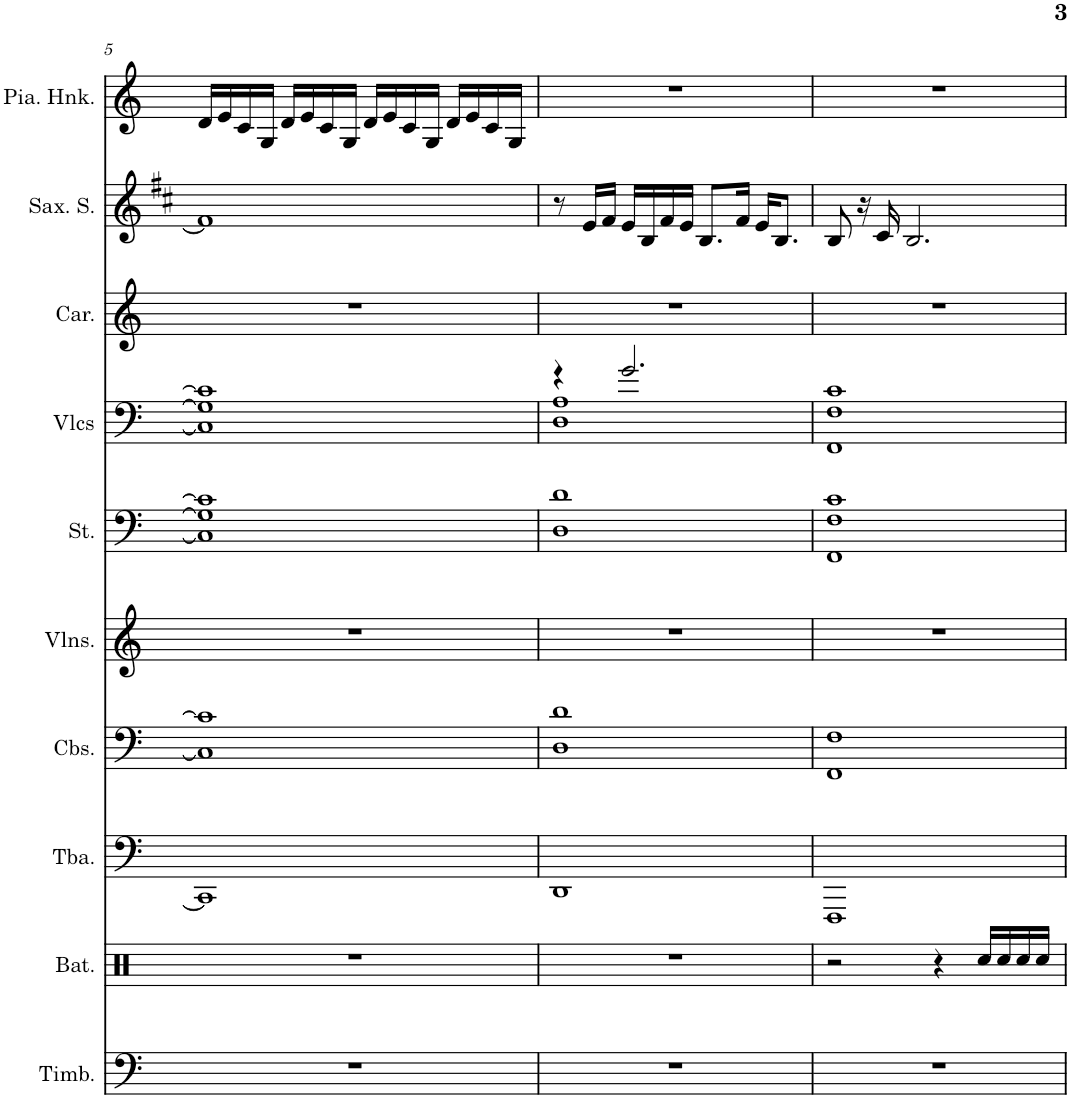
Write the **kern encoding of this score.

**kern	**kern	**kern	**kern	**kern	**kern	**kern	**kern	**kern	**kern
*part10	*part9	*part8	*part7	*part6	*part5	*part4	*part3	*part2	*part1
*staff10	*staff9	*staff8	*staff7	*staff6	*staff5	*staff4	*staff3	*staff2	*staff1
*I"Timbales	*I"Batterie	*I"Tuba	*I"Contrebasses	*I"Violons	*I"Cordes	*I"Violoncelles	*I"Carillon	*I"Saxophone Soprano	*I"Piano Honky Tonk
*I'Timb.	*I'Bat.	*I'Tba.	*I'Cbs.	*I'Vlns.	*	*I'Vlcs	*I'Car.	*I'Sax. S.	*I'Pia. Hnk.
!!LO:PB:g=z
*clefF4	*clefX	*clefF4	*clefF4	*clefG2	*clefF4	*clefF4	*clefG2	*clefG2	*clefF4
*	*	*	*Trd7c12	*	*	*	*	*Trd1c2	*
*k[]	*k[]	*k[]	*k[]	*k[]	*k[]	*k[]	*k[]	*k[f#c#]	*k[]
*M4/4	*M4/4	*M4/4	*M4/4	*M4/4	*M4/4	*M4/4	*M4/4	*M4/4	*M4/4
=5	=5	=5	=5	=5	=5	=5	=5	=5	=5
1r	1r	1CC]	1C] 1c]	1r	1C] 1G] 1c]	1C] 1G] 1c]	1r	1f#]	16d/LL
.	.	.	.	.	.	.	.	.	16e/
.	.	.	.	.	.	.	.	.	16c/
.	.	.	.	.	.	.	.	.	16G/JJ
.	.	.	.	.	.	.	.	.	16d/LL
.	.	.	.	.	.	.	.	.	16e/
.	.	.	.	.	.	.	.	.	16c/
.	.	.	.	.	.	.	.	.	16G/JJ
.	.	.	.	.	.	.	.	.	16d/LL
.	.	.	.	.	.	.	.	.	16e/
.	.	.	.	.	.	.	.	.	16c/
.	.	.	.	.	.	.	.	.	16G/JJ
.	.	.	.	.	.	.	.	.	16d/LL
.	.	.	.	.	.	.	.	.	16e/
.	.	.	.	.	.	.	.	.	16c/
.	.	.	.	.	.	.	.	.	16G/JJ
=6	=6	=6	=6	=6	=6	=6	=6	=6	=6
*	*	*	*	*	*	*^	*	*	*
1r	1r	1DD	1D 1d	1r	1D 1d	4r	1D 1A	1r	8r	1r
.	.	.	.	.	.	.	.	.	16e/LL	.
.	.	.	.	.	.	.	.	.	16f#/JJ	.
.	.	.	.	.	.	2.g/	.	.	16e/LL	.
.	.	.	.	.	.	.	.	.	16B/	.
.	.	.	.	.	.	.	.	.	16f#/	.
.	.	.	.	.	.	.	.	.	16e/JJ	.
.	.	.	.	.	.	.	.	.	8.B/L	.
.	.	.	.	.	.	.	.	.	16f#/Jk	.
.	.	.	.	.	.	.	.	.	16e/KL	.
.	.	.	.	.	.	.	.	.	8.B/J	.
*	*	*	*	*	*	*v	*v	*	*	*
=7	=7	=7	=7	=7	=7	=7	=7	=7	=7
1r	2r	1FFF	1FF 1F	1r	1FF 1F 1c	1FF 1F 1c	1r	8B/	1r
.	.	.	.	.	.	.	.	16r	.
.	.	.	.	.	.	.	.	16c#/	.
.	.	.	.	.	.	.	.	2.B/	.
.	4r	.	.	.	.	.	.	.	.
.	16Rcc/LL	.	.	.	.	.	.	.	.
.	16Rcc/	.	.	.	.	.	.	.	.
.	16Rcc/	.	.	.	.	.	.	.	.
.	16Rcc/JJ	.	.	.	.	.	.	.	.
=	=	=	=	=	=	=	=	=	=
*-	*-	*-	*-	*-	*-	*-	*-	*-	*-
